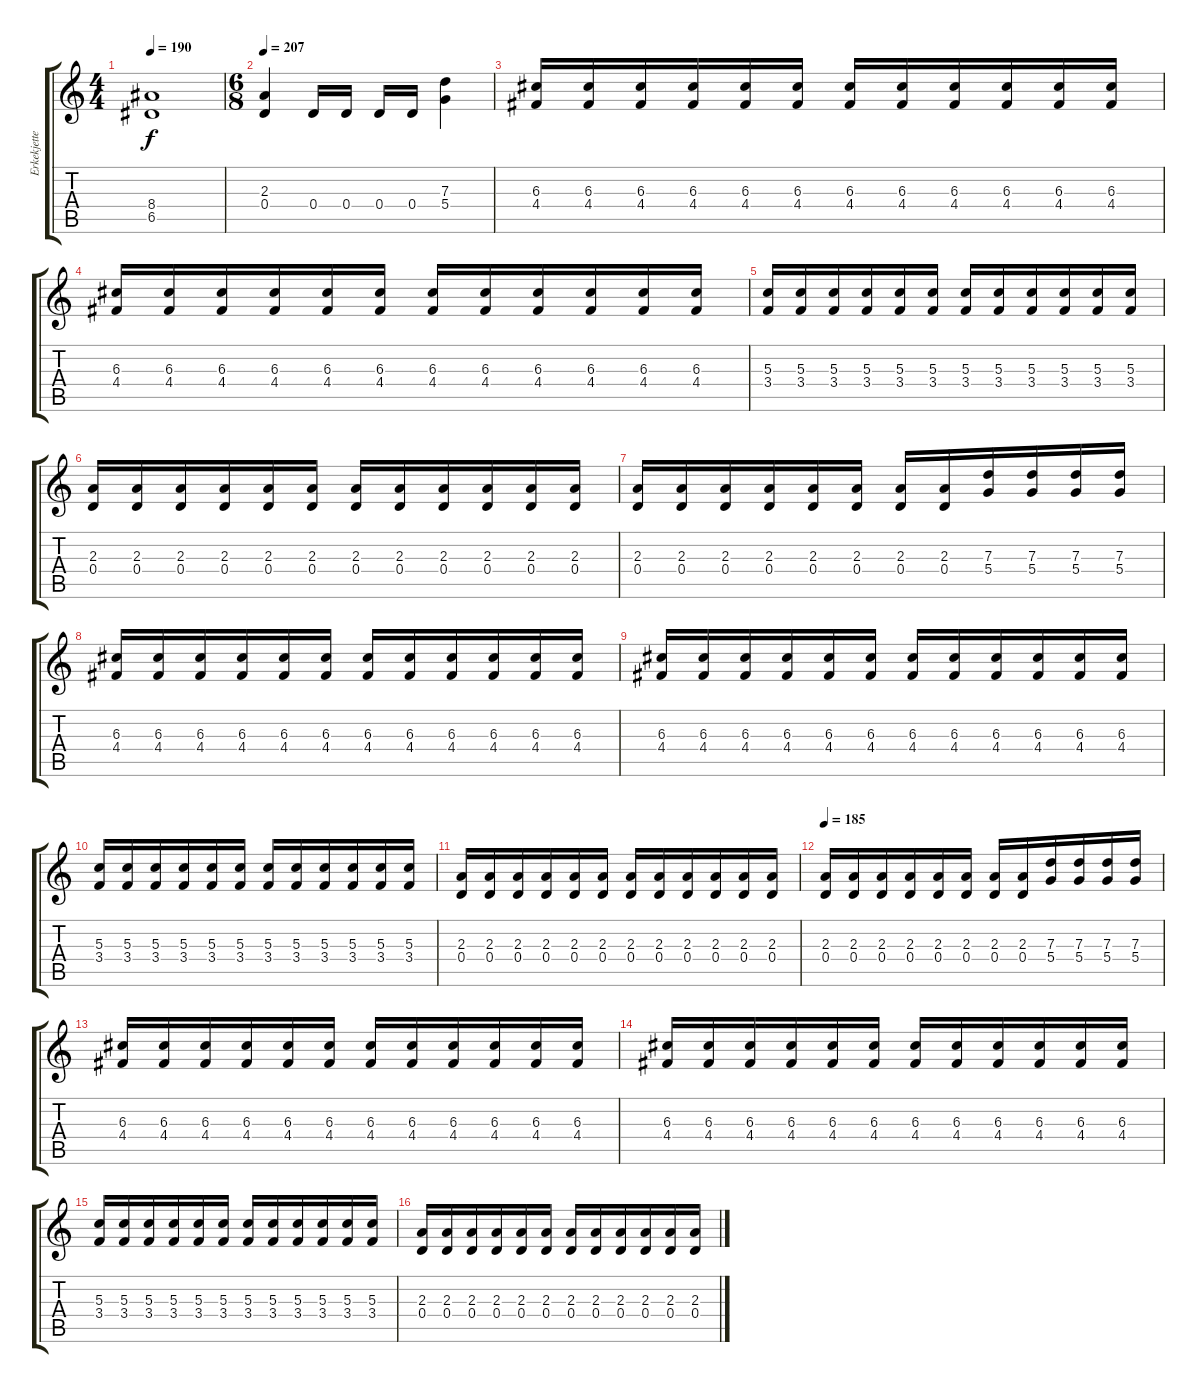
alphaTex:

\track ("Erkekjetter Silenoz" "Erkekjette") {instrument distortionguitar}
\staff {score tabs}
\tuning (E4 B3 G3 D3 A2 E2) {hide}
\ts (4 4)
\tempo 190
\clef g2
\ks c
(8.4{t} 6.5{t}).1{dy f} |
\ts (6 8)
\tempo 207
(2.3 0.4).4 0.4.16 0.4.16 0.4.16 0.4.16 (7.3 5.4).4 |
(6.3 4.4).16 (6.3 4.4).16 (6.3 4.4).16 (6.3 4.4).16 (6.3 4.4).16 (6.3 4.4).16 (6.3 4.4).16 (6.3 4.4).16 (6.3 4.4).16 (6.3 4.4).16 (6.3 4.4).16 (6.3 4.4).16 |
(6.3 4.4).16 (6.3 4.4).16 (6.3 4.4).16 (6.3 4.4).16 (6.3 4.4).16 (6.3 4.4).16 (6.3 4.4).16 (6.3 4.4).16 (6.3 4.4).16 (6.3 4.4).16 (6.3 4.4).16 (6.3 4.4).16 |
(5.3 3.4).16 (5.3 3.4).16 (5.3 3.4).16 (5.3 3.4).16 (5.3 3.4).16 (5.3 3.4).16 (5.3 3.4).16 (5.3 3.4).16 (5.3 3.4).16 (5.3 3.4).16 (5.3 3.4).16 (5.3 3.4).16 |
(2.3 0.4).16 (2.3 0.4).16 (2.3 0.4).16 (2.3 0.4).16 (2.3 0.4).16 (2.3 0.4).16 (2.3 0.4).16 (2.3 0.4).16 (2.3 0.4).16 (2.3 0.4).16 (2.3 0.4).16 (2.3 0.4).16 |
(2.3 0.4).16 (2.3 0.4).16 (2.3 0.4).16 (2.3 0.4).16 (2.3 0.4).16 (2.3 0.4).16 (2.3 0.4).16 (2.3 0.4).16 (7.3 5.4).16 (7.3 5.4).16 (7.3 5.4).16 (7.3 5.4).16 |
(6.3 4.4).16 (6.3 4.4).16 (6.3 4.4).16 (6.3 4.4).16 (6.3 4.4).16 (6.3 4.4).16 (6.3 4.4).16 (6.3 4.4).16 (6.3 4.4).16 (6.3 4.4).16 (6.3 4.4).16 (6.3 4.4).16 |
(6.3 4.4).16 (6.3 4.4).16 (6.3 4.4).16 (6.3 4.4).16 (6.3 4.4).16 (6.3 4.4).16 (6.3 4.4).16 (6.3 4.4).16 (6.3 4.4).16 (6.3 4.4).16 (6.3 4.4).16 (6.3 4.4).16 |
(5.3 3.4).16 (5.3 3.4).16 (5.3 3.4).16 (5.3 3.4).16 (5.3 3.4).16 (5.3 3.4).16 (5.3 3.4).16 (5.3 3.4).16 (5.3 3.4).16 (5.3 3.4).16 (5.3 3.4).16 (5.3 3.4).16 |
(2.3 0.4).16 (2.3 0.4).16 (2.3 0.4).16 (2.3 0.4).16 (2.3 0.4).16 (2.3 0.4).16 (2.3 0.4).16 (2.3 0.4).16 (2.3 0.4).16 (2.3 0.4).16 (2.3 0.4).16 (2.3 0.4).16 |
\tempo 185
(2.3 0.4).16 (2.3 0.4).16 (2.3 0.4).16 (2.3 0.4).16 (2.3 0.4).16 (2.3 0.4).16 (2.3 0.4).16 (2.3 0.4).16 (7.3 5.4).16 (7.3 5.4).16 (7.3 5.4).16 (7.3 5.4).16 |
(6.3 4.4).16 (6.3 4.4).16 (6.3 4.4).16 (6.3 4.4).16 (6.3 4.4).16 (6.3 4.4).16 (6.3 4.4).16 (6.3 4.4).16 (6.3 4.4).16 (6.3 4.4).16 (6.3 4.4).16 (6.3 4.4).16 |
(6.3 4.4).16 (6.3 4.4).16 (6.3 4.4).16 (6.3 4.4).16 (6.3 4.4).16 (6.3 4.4).16 (6.3 4.4).16 (6.3 4.4).16 (6.3 4.4).16 (6.3 4.4).16 (6.3 4.4).16 (6.3 4.4).16 |
(5.3 3.4).16 (5.3 3.4).16 (5.3 3.4).16 (5.3 3.4).16 (5.3 3.4).16 (5.3 3.4).16 (5.3 3.4).16 (5.3 3.4).16 (5.3 3.4).16 (5.3 3.4).16 (5.3 3.4).16 (5.3 3.4).16 |
(2.3 0.4).16 (2.3 0.4).16 (2.3 0.4).16 (2.3 0.4).16 (2.3 0.4).16 (2.3 0.4).16 (2.3 0.4).16 (2.3 0.4).16 (2.3 0.4).16 (2.3 0.4).16 (2.3 0.4).16 (2.3 0.4).16
